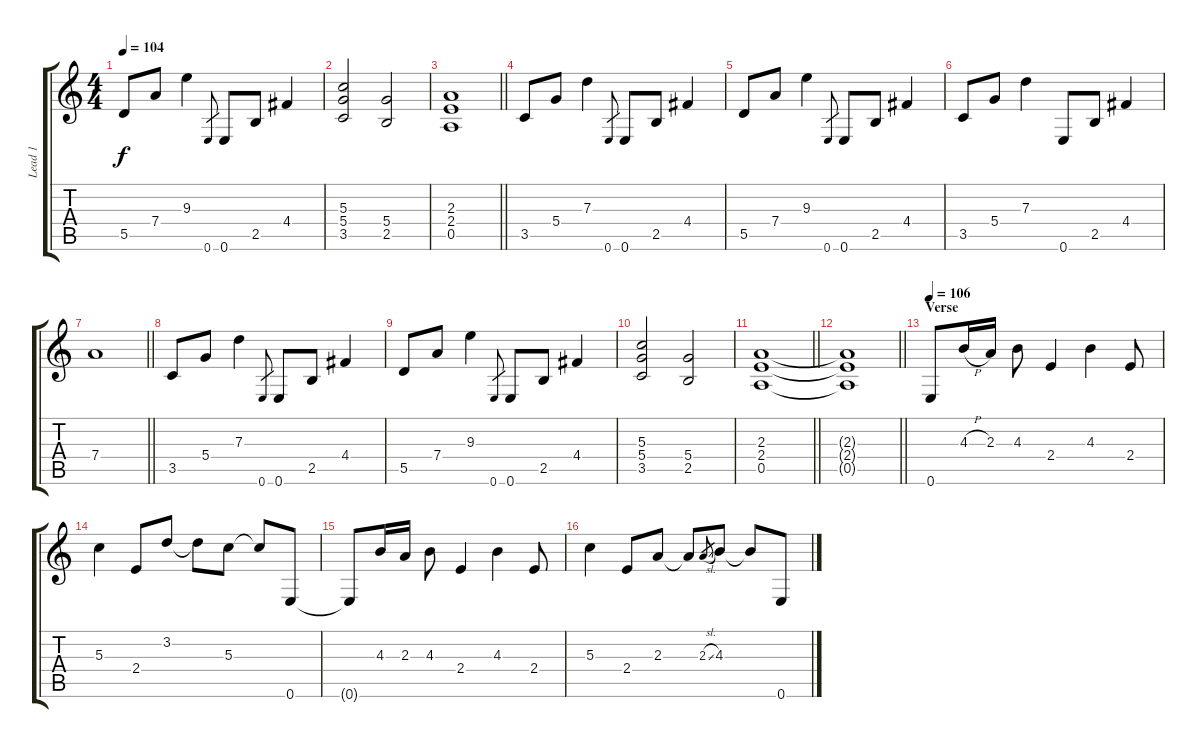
\track ("Lead 1" "Lead 1") {instrument overdrivenguitar}
\staff {score tabs}
\tuning (E4 B3 G3 D3 A2 E2) {hide}
\ts (4 4)
\tempo 104
\clef g2
\ks c
5.5.8{dy f} 7.4.8 9.3.4 0.6.8{gr} 0.6.8 2.5.8 4.4.4 |
(5.3 5.4 3.5).2 (5.4 2.5).2 |
\barLineRight lightlight
(2.3 2.4 0.5).1 |
3.5.8 5.4.8 7.3.4 0.6.8{gr} 0.6.8 2.5.8 4.4.4 |
5.5.8 7.4.8 9.3.4 0.6.8{gr} 0.6.8 2.5.8 4.4.4 |
3.5.8 5.4.8 7.3.4 0.6.8 2.5.8 4.4.4 |
\barLineRight lightlight
7.4.1 |
3.5.8 5.4.8 7.3.4 0.6.8{gr} 0.6.8 2.5.8 4.4.4 |
5.5.8 7.4.8 9.3.4 0.6.8{gr} 0.6.8 2.5.8 4.4.4 |
(5.3 5.4 3.5).2 (5.4 2.5).2 |
\barLineRight lightlight
(2.3 2.4 0.5).1 |
\barLineRight lightlight
(2.3{t} 2.4{t} 0.5{t}).1 |
\section ("" "Verse")
\tempo 106
0.6.8 4.3{h}.16 2.3.16 4.3.8 2.4.4 4.3.4 2.4.8 |
5.3.4 2.4.8 3.2.8 3.2{t}.8 5.3.8 5.3{t}.8 0.6.8 |
0.6{t}.8 4.3.16 2.3.16 4.3.8 2.4.4 4.3.4 2.4.8 |
5.3.4 2.4.8 2.3.8 2.3{t}.8 2.3{sl}.8{gr} 4.3.8 4.3{t}.8 0.6.8
